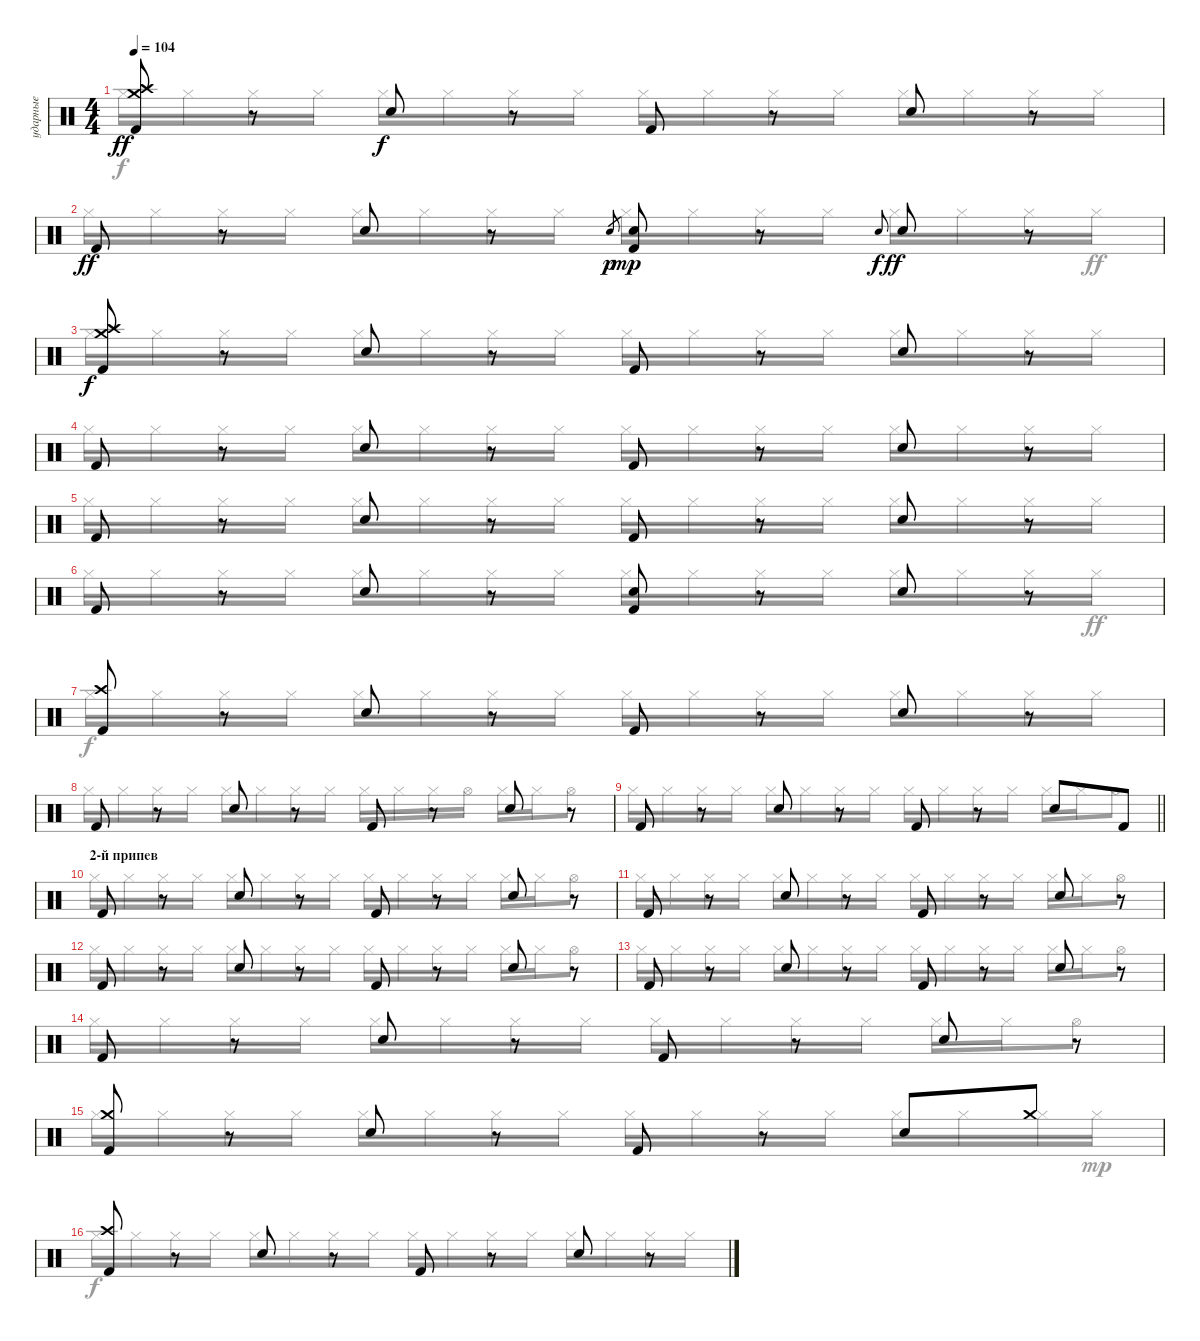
\track ("ударные" "ударные") {instrument percussion}
\staff {score}
\articulation defaults
\voice
\ts (4 4)
\tempo 104
\clef neutral
\ks c
("Crash medium (hit)" "Crash high (hit)" "Kick (hit) 2").8{dy ff} r.8 "Electric Snare (hit)".8{dy f} r.8 "Kick (hit) 2".8 r.8 "Electric Snare (hit)".8 r.8 |
"Kick (hit) 2".8{dy ff} r.8 "Electric Snare (hit)".8 r.8 "Electric Snare (hit)"{h}.8{gr dy p} ("Electric Snare (hit)" "Kick (hit) 2").8{dy mp} r.8 "Electric Snare (hit)"{h}.8{gr onbeat dy f} "Electric Snare (hit)".8{dy ff} r.8 |
("Crash medium (hit)" "Crash high (hit)" "Kick (hit) 2").8{dy f} r.8 "Electric Snare (hit)".8 r.8 "Kick (hit) 2".8 r.8 "Electric Snare (hit)".8 r.8 |
"Kick (hit) 2".8 r.8 "Electric Snare (hit)".8 r.8 "Kick (hit) 2".8 r.8 "Electric Snare (hit)".8 r.8 |
"Kick (hit) 2".8 r.8 "Electric Snare (hit)".8 r.8 "Kick (hit) 2".8 r.8 "Electric Snare (hit)".8 r.8 |
"Kick (hit) 2".8 r.8 "Electric Snare (hit)".8 r.8 ("Electric Snare (hit)" "Kick (hit) 2").8 r.8 "Electric Snare (hit)".8 r.8 |
("Crash high (hit)" "Kick (hit) 2").8 r.8 "Electric Snare (hit)".8 r.8 "Kick (hit) 2".8 r.8 "Electric Snare (hit)".8 r.8 |
"Kick (hit) 2".8 r.8 "Electric Snare (hit)".8 r.8 "Kick (hit) 2".8 r.8 "Electric Snare (hit)".8 r.8 |
\barLineRight lightlight "Kick (hit) 2".8
r.8 "Electric Snare (hit)".8 r.8 "Kick (hit) 2".8 r.8 "Electric Snare (hit)".8 "Kick (hit) 2".8 |
\section ("" "2-й припев")
"Kick (hit) 2".8 r.8 "Electric Snare (hit)".8 r.8 "Kick (hit) 2".8 r.8 "Electric Snare (hit)".8 r.8 |
"Kick (hit) 2".8 r.8 "Electric Snare (hit)".8 r.8 "Kick (hit) 2".8 r.8 "Electric Snare (hit)".8 r.8 |
"Kick (hit) 2".8 r.8 "Electric Snare (hit)".8 r.8 "Kick (hit) 2".8 r.8 "Electric Snare (hit)".8 r.8 |
"Kick (hit) 2".8 r.8 "Electric Snare (hit)".8 r.8 "Kick (hit) 2".8 r.8 "Electric Snare (hit)".8 r.8 |
"Kick (hit) 2".8 r.8 "Electric Snare (hit)".8 r.8 "Kick (hit) 2".8 r.8 "Electric Snare (hit)".8 r.8 |
("Crash medium (hit)" "Kick (hit) 2").8 r.8 "Electric Snare (hit)".8 r.8 "Kick (hit) 2".8 r.8 "Electric Snare (hit)".8 "Crash medium (hit)".8 |
("Crash high (hit)" "Kick (hit) 2").8 r.8 "Electric Snare (hit)".8 r.8 "Kick (hit) 2".8 r.8 "Electric Snare (hit)".8 r.8
\voice
\clef neutral
\ottava regular
\simile none
\ks c "Hi-Hat (closed)".16{dy f} "Hi-Hat (closed)".16 "Hi-Hat (closed)".16 "Hi-Hat (closed)".16 "Hi-Hat (closed)".16 "Hi-Hat (closed)".16 "Hi-Hat (closed)".16 "Hi-Hat (closed)".16 "Hi-Hat (closed)".16 "Hi-Hat (closed)".16 "Hi-Hat (closed)".16 "Hi-Hat (closed)".16 "Hi-Hat (closed)".16 "Hi-Hat (closed)".16 "Hi-Hat (closed)".16 "Hi-Hat (closed)".16
|
"Hi-Hat (closed)".16 "Hi-Hat (closed)".16 "Hi-Hat (closed)".16 "Hi-Hat (closed)".16 "Hi-Hat (closed)".16 "Hi-Hat (closed)".16 "Hi-Hat (closed)".16 "Hi-Hat (closed)".16 "Hi-Hat (closed)".16 "Hi-Hat (closed)".16 "Hi-Hat (closed)".16 "Hi-Hat (closed)".16 "Hi-Hat (closed)".16 "Hi-Hat (closed)".16 "Hi-Hat (closed)".16 "Hi-Hat (closed)".16{dy ff} |
"Hi-Hat (closed)".16{dy f} "Hi-Hat (closed)".16 "Hi-Hat (closed)".16 "Hi-Hat (closed)".16 "Hi-Hat (closed)".16 "Hi-Hat (closed)".16 "Hi-Hat (closed)".16 "Hi-Hat (closed)".16 "Hi-Hat (closed)".16 "Hi-Hat (closed)".16 "Hi-Hat (closed)".16 "Hi-Hat (closed)".16 "Hi-Hat (closed)".16 "Hi-Hat (closed)".16 "Hi-Hat (closed)".16 "Hi-Hat (closed)".16 |
"Hi-Hat (closed)".16 "Hi-Hat (closed)".16 "Hi-Hat (closed)".16 "Hi-Hat (closed)".16 "Hi-Hat (closed)".16 "Hi-Hat (closed)".16 "Hi-Hat (closed)".16 "Hi-Hat (closed)".16 "Hi-Hat (closed)".16 "Hi-Hat (closed)".16 "Hi-Hat (closed)".16 "Hi-Hat (closed)".16 "Hi-Hat (closed)".16 "Hi-Hat (closed)".16 "Hi-Hat (closed)".16 "Hi-Hat (closed)".16 |
"Hi-Hat (closed)".16 "Hi-Hat (closed)".16 "Hi-Hat (closed)".16 "Hi-Hat (closed)".16 "Hi-Hat (closed)".16 "Hi-Hat (closed)".16 "Hi-Hat (closed)".16 "Hi-Hat (closed)".16 "Hi-Hat (closed)".16 "Hi-Hat (closed)".16 "Hi-Hat (closed)".16 "Hi-Hat (closed)".16 "Hi-Hat (closed)".16 "Hi-Hat (closed)".16 "Hi-Hat (closed)".16 "Hi-Hat (closed)".16 |
"Hi-Hat (closed)".16 "Hi-Hat (closed)".16 "Hi-Hat (closed)".16 "Hi-Hat (closed)".16 "Hi-Hat (closed)".16 "Hi-Hat (closed)".16 "Hi-Hat (closed)".16 "Hi-Hat (closed)".16 "Hi-Hat (closed)".16 "Hi-Hat (closed)".16 "Hi-Hat (closed)".16 "Hi-Hat (closed)".16 "Hi-Hat (closed)".16 "Hi-Hat (closed)".16 "Hi-Hat (closed)".16 "Hi-Hat (closed)".16{dy ff} |
"Hi-Hat (closed)".16{dy f} "Hi-Hat (closed)".16 "Hi-Hat (closed)".16 "Hi-Hat (closed)".16 "Hi-Hat (closed)".16 "Hi-Hat (closed)".16 "Hi-Hat (closed)".16 "Hi-Hat (closed)".16 "Hi-Hat (closed)".16 "Hi-Hat (closed)".16 "Hi-Hat (closed)".16 "Hi-Hat (closed)".16 "Hi-Hat (closed)".16 "Hi-Hat (closed)".16 "Hi-Hat (closed)".16 "Hi-Hat (closed)".16 |
"Hi-Hat (closed)".16 "Hi-Hat (closed)".16 "Hi-Hat (closed)".16 "Hi-Hat (closed)".16 "Hi-Hat (closed)".16 "Hi-Hat (closed)".16 "Hi-Hat (closed)".16 "Hi-Hat (closed)".16 "Hi-Hat (closed)".16 "Hi-Hat (closed)".16 "Hi-Hat (closed)".16 "Hi-Hat (open)".16 "Hi-Hat (closed)".16 "Hi-Hat (closed)".16 "Hi-Hat (open)".8 |
\barLineRight lightlight "Hi-Hat (closed)".16 "Hi-Hat (closed)".16 "Hi-Hat (closed)".16 "Hi-Hat (closed)".16 "Hi-Hat (closed)".16 "Hi-Hat (closed)".16 "Hi-Hat (closed)".16 "Hi-Hat (closed)".16 "Hi-Hat (closed)".16 "Hi-Hat (closed)".16 "Hi-Hat (closed)".16 "Hi-Hat (closed)".16 "Hi-Hat (closed)".16 "Hi-Hat (closed)".16 "Hi-Hat (open)".8
|
"Hi-Hat (closed)".16 "Hi-Hat (closed)".16 "Hi-Hat (closed)".16 "Hi-Hat (closed)".16 "Hi-Hat (closed)".16 "Hi-Hat (closed)".16 "Hi-Hat (closed)".16 "Hi-Hat (closed)".16 "Hi-Hat (closed)".16 "Hi-Hat (closed)".16 "Hi-Hat (closed)".16 "Hi-Hat (closed)".16 "Hi-Hat (closed)".16 "Hi-Hat (closed)".16 "Hi-Hat (open)".8 |
"Hi-Hat (closed)".16 "Hi-Hat (closed)".16 "Hi-Hat (closed)".16 "Hi-Hat (closed)".16 "Hi-Hat (closed)".16 "Hi-Hat (closed)".16 "Hi-Hat (closed)".16 "Hi-Hat (closed)".16 "Hi-Hat (closed)".16 "Hi-Hat (closed)".16 "Hi-Hat (closed)".16 "Hi-Hat (closed)".16 "Hi-Hat (closed)".16 "Hi-Hat (closed)".16 "Hi-Hat (open)".8 |
"Hi-Hat (closed)".16 "Hi-Hat (closed)".16 "Hi-Hat (closed)".16 "Hi-Hat (closed)".16 "Hi-Hat (closed)".16 "Hi-Hat (closed)".16 "Hi-Hat (closed)".16 "Hi-Hat (closed)".16 "Hi-Hat (closed)".16 "Hi-Hat (closed)".16 "Hi-Hat (closed)".16 "Hi-Hat (closed)".16 "Hi-Hat (closed)".16 "Hi-Hat (closed)".16 "Hi-Hat (open)".8 |
"Hi-Hat (closed)".16 "Hi-Hat (closed)".16 "Hi-Hat (closed)".16 "Hi-Hat (closed)".16 "Hi-Hat (closed)".16 "Hi-Hat (closed)".16 "Hi-Hat (closed)".16 "Hi-Hat (closed)".16 "Hi-Hat (closed)".16 "Hi-Hat (closed)".16 "Hi-Hat (closed)".16 "Hi-Hat (closed)".16 "Hi-Hat (closed)".16 "Hi-Hat (closed)".16 "Hi-Hat (open)".8 |
"Hi-Hat (closed)".16 "Hi-Hat (closed)".16 "Hi-Hat (closed)".16 "Hi-Hat (closed)".16 "Hi-Hat (closed)".16 "Hi-Hat (closed)".16 "Hi-Hat (closed)".16 "Hi-Hat (closed)".16 "Hi-Hat (closed)".16 "Hi-Hat (closed)".16 "Hi-Hat (closed)".16 "Hi-Hat (closed)".16 "Hi-Hat (closed)".16 "Hi-Hat (closed)".16 "Hi-Hat (open)".8 |
"Hi-Hat (closed)".16 "Hi-Hat (closed)".16 "Hi-Hat (closed)".16 "Hi-Hat (closed)".16 "Hi-Hat (closed)".16 "Hi-Hat (closed)".16 "Hi-Hat (closed)".16 "Hi-Hat (closed)".16 "Hi-Hat (closed)".16 "Hi-Hat (closed)".16 "Hi-Hat (closed)".16 "Hi-Hat (closed)".16 "Hi-Hat (closed)".16 "Hi-Hat (closed)".16 "Hi-Hat (closed)".16 "Hi-Hat (closed)".16{dy mp} |
"Hi-Hat (closed)".16{dy f} "Hi-Hat (closed)".16 "Hi-Hat (closed)".16 "Hi-Hat (closed)".16 "Hi-Hat (closed)".16 "Hi-Hat (closed)".16 "Hi-Hat (closed)".16 "Hi-Hat (closed)".16 "Hi-Hat (closed)".16 "Hi-Hat (closed)".16 "Hi-Hat (closed)".16 "Hi-Hat (closed)".16 "Hi-Hat (closed)".16 "Hi-Hat (closed)".16 "Hi-Hat (closed)".16 "Hi-Hat (closed)".16
